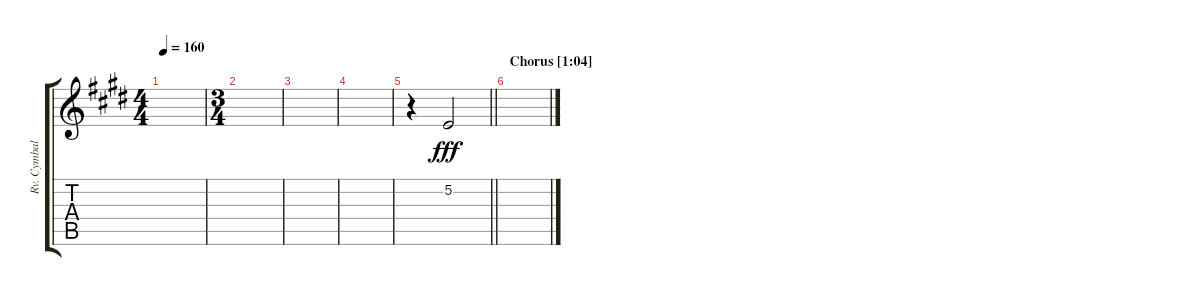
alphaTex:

\track ("Rv. Cymbal" "Rv. Cymbal") {instrument reversecymbal}
\staff {score tabs}
\tuning (E4 B3 G3 D3 A2 E2) {hide}
\ts (4 4)
\tempo 160
\clef g2
\ks c#minor
|
\ts (3 4)
|
|
|
\barLineRight lightlight
r.4 5.2.2{dy fff} |
\section ("" "Chorus [1:04]")
